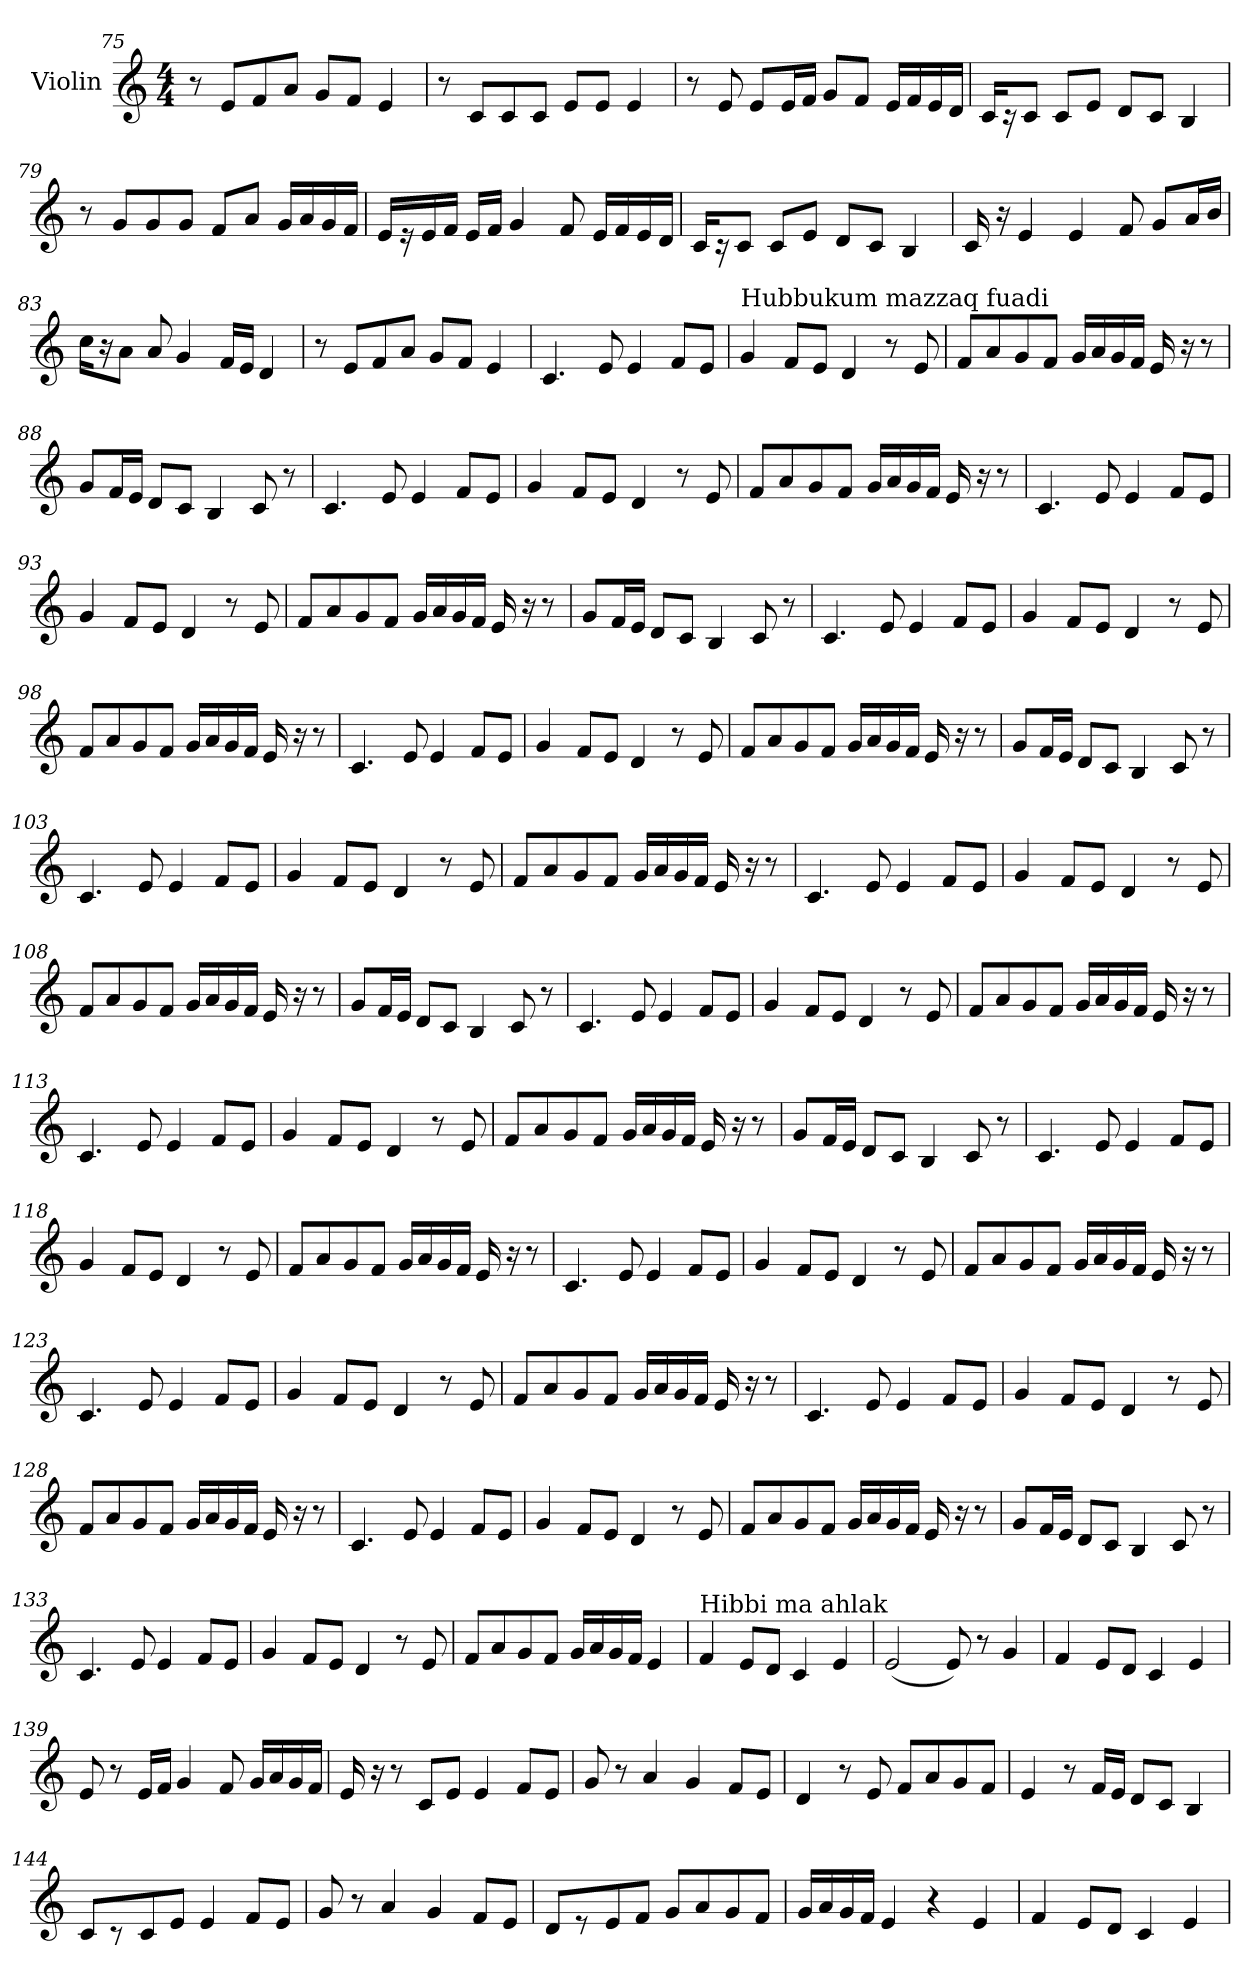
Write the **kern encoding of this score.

**kern
*part1
*staff1
*I"Violin
*clefG2
*k[]
*M4/4
=75
8r
8e/L
8f/
8a/J
8g/L
8f/J
4e/
=76
8r
8c/L
8c/
8c/J
8e/L
8e/J
4e/
!!LO:LB:g=z
=77
8r
8e/
8e/L
16e/L
16f/JJ
8g/L
8f/J
16e/LL
16f/
16e/
16d/JJ
=78
16c/KL
16r
8c/J
8c/L
8e/J
8d/L
8c/J
4B/
!!LO:LB:g=z
=79
8r
8g/L
8g/
8g/J
8f/L
8a/J
16g/LL
16a/
16g/
16f/JJ
=80
16e/LL
16r
16e/
16f/JJ
16e/LL
16f/JJ
4g/
8f/
16e/LL
16f/
16e/
16d/JJ
=81
16c/KL
16r
8c/J
8c/L
8e/J
8d/L
8c/J
4B/
=82
16c/
16r
4e/
4e/
8f/
8g/L
16a/L
16b/JJ
!!LO:PB:g=z
=83
16cc\KL
16r
8a\J
8a/
4g/
16f/LL
16e/JJ
4d/
=84
8r
8e/L
8f/
8a/J
8g/L
8f/J
4e/
=85
4.c/
8e/
4e/
8f/L
8e/J
=86
!LO:TX:a:t=Hubbukum mazzaq fuadi
4g/
8f/L
8e/J
4d/
8r
8e/
!!LO:LB:g=z
=87
8f/L
8a/
8g/
8f/J
16g/LL
16a/
16g/
16f/JJ
16e/
16r
8r
!!LO:LB:g=z
=88
8g/L
16f/L
16e/JJ
8d/L
8c/J
4B/
8c/
8r
=89
4.c/
8e/
4e/
8f/L
8e/J
=90
4g/
8f/L
8e/J
4d/
8r
8e/
=91
8f/L
8a/
8g/
8f/J
16g/LL
16a/
16g/
16f/JJ
16e/
16r
8r
!!LO:LB:g=z
=92
4.c/
8e/
4e/
8f/L
8e/J
=93
4g/
8f/L
8e/J
4d/
8r
8e/
=94
8f/L
8a/
8g/
8f/J
16g/LL
16a/
16g/
16f/JJ
16e/
16r
8r
!!LO:LB:g=z
=95
8g/L
16f/L
16e/JJ
8d/L
8c/J
4B/
8c/
8r
=96
4.c/
8e/
4e/
8f/L
8e/J
=97
4g/
8f/L
8e/J
4d/
8r
8e/
=98
8f/L
8a/
8g/
8f/J
16g/LL
16a/
16g/
16f/JJ
16e/
16r
8r
!!LO:LB:g=z
=99
4.c/
8e/
4e/
8f/L
8e/J
=100
4g/
8f/L
8e/J
4d/
8r
8e/
=101
8f/L
8a/
8g/
8f/J
16g/LL
16a/
16g/
16f/JJ
16e/
16r
8r
!!LO:LB:g=z
=102
8g/L
16f/L
16e/JJ
8d/L
8c/J
4B/
8c/
8r
=103
4.c/
8e/
4e/
8f/L
8e/J
=104
4g/
8f/L
8e/J
4d/
8r
8e/
=105
8f/L
8a/
8g/
8f/J
16g/LL
16a/
16g/
16f/JJ
16e/
16r
8r
!!LO:LB:g=z
=106
4.c/
8e/
4e/
8f/L
8e/J
=107
4g/
8f/L
8e/J
4d/
8r
8e/
=108
8f/L
8a/
8g/
8f/J
16g/LL
16a/
16g/
16f/JJ
16e/
16r
8r
!!LO:PB:g=z
=109
8g/L
16f/L
16e/JJ
8d/L
8c/J
4B/
8c/
8r
=110
4.c/
8e/
4e/
8f/L
8e/J
=111
4g/
8f/L
8e/J
4d/
8r
8e/
=112
8f/L
8a/
8g/
8f/J
16g/LL
16a/
16g/
16f/JJ
16e/
16r
8r
!!LO:LB:g=z
=113
4.c/
8e/
4e/
8f/L
8e/J
=114
4g/
8f/L
8e/J
4d/
8r
8e/
=115
8f/L
8a/
8g/
8f/J
16g/LL
16a/
16g/
16f/JJ
16e/
16r
8r
!!LO:LB:g=z
=116
8g/L
16f/L
16e/JJ
8d/L
8c/J
4B/
8c/
8r
=117
4.c/
8e/
4e/
8f/L
8e/J
=118
4g/
8f/L
8e/J
4d/
8r
8e/
=119
8f/L
8a/
8g/
8f/J
16g/LL
16a/
16g/
16f/JJ
16e/
16r
8r
!!LO:LB:g=z
=120
4.c/
8e/
4e/
8f/L
8e/J
=121
4g/
8f/L
8e/J
4d/
8r
8e/
=122
8f/L
8a/
8g/
8f/J
16g/LL
16a/
16g/
16f/JJ
16e/
16r
8r
=123
4.c/
8e/
4e/
8f/L
8e/J
=124
4g/
8f/L
8e/J
4d/
8r
8e/
!!LO:LB:g=z
=125
8f/L
8a/
8g/
8f/J
16g/LL
16a/
16g/
16f/JJ
16e/
16r
8r
=126
4.c/
8e/
4e/
8f/L
8e/J
=127
4g/
8f/L
8e/J
4d/
8r
8e/
=128
8f/L
8a/
8g/
8f/J
16g/LL
16a/
16g/
16f/JJ
16e/
16r
8r
!!LO:LB:g=z
=129
4.c/
8e/
4e/
8f/L
8e/J
=130
4g/
8f/L
8e/J
4d/
8r
8e/
=131
8f/L
8a/
8g/
8f/J
16g/LL
16a/
16g/
16f/JJ
16e/
16r
8r
!!LO:LB:g=z
=132
8g/L
16f/L
16e/JJ
8d/L
8c/J
4B/
8c/
8r
=133
4.c/
8e/
4e/
8f/L
8e/J
=134
4g/
8f/L
8e/J
4d/
8r
8e/
=135
8f/L
8a/
8g/
8f/J
16g/LL
16a/
16g/
16f/JJ
4e/
=136
!LO:TX:a:t=Hibbi ma ahlak
4f/
8e/L
8d/J
4c/
4e/
!!LO:LB:g=z
=137
(<2e/
8e/)
8r
4g/
=138
4f/
8e/L
8d/J
4c/
4e/
=139
8e/
8r
16e/LL
16f/JJ
4g/
8f/
16g/LL
16a/
16g/
16f/JJ
=140
16e/
16r
8r
8c/L
8e/J
4e/
8f/L
8e/J
=141
8g/
8r
4a/
4g/
8f/L
8e/J
!!LO:PB:g=z
=142
4d/
8r
8e/
8f/L
8a/
8g/
8f/J
=143
4e/
8r
16f/LL
16e/JJ
8d/L
8c/J
4B/
=144
8c/L
8r
8c/
8e/J
4e/
8f/L
8e/J
=145
8g/
8r
4a/
4g/
8f/L
8e/J
=146
8d/L
8r
8e/
8f/J
8g/L
8a/
8g/
8f/J
!!LO:LB:g=z
=147
16g/LL
16a/
16g/
16f/JJ
4e/
4r
4e/
=148
4f/
8e/L
8d/J
4c/
4e/
=
*-
